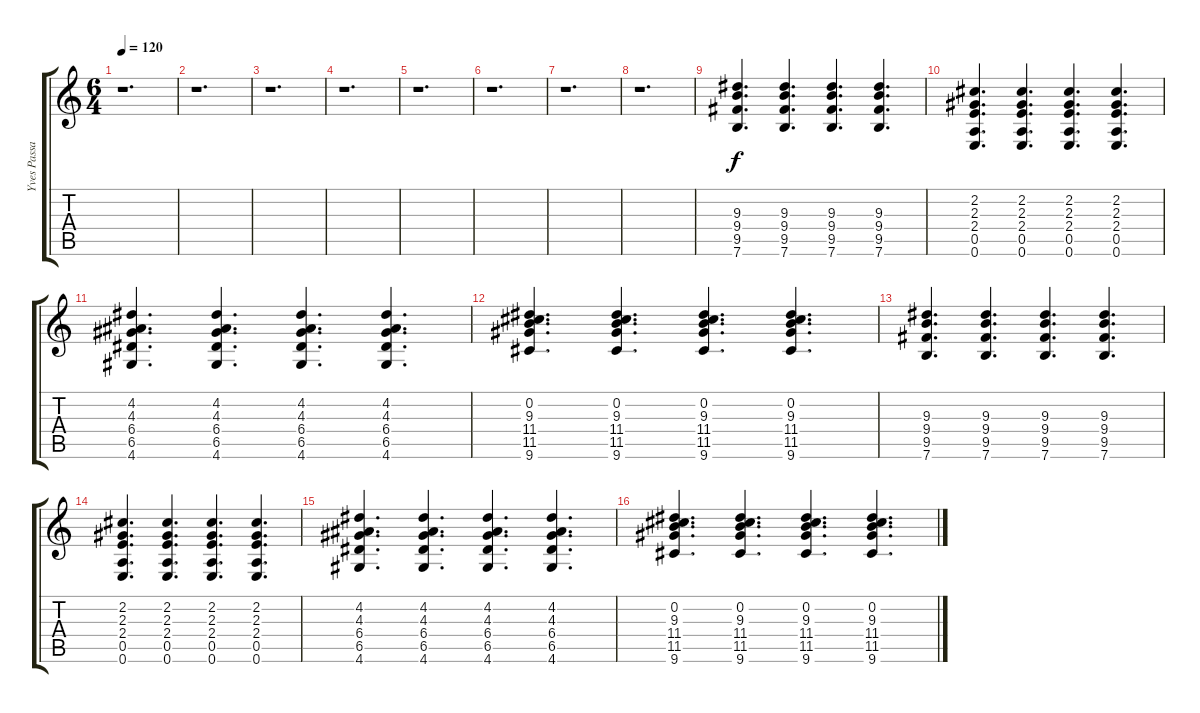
\track ("Yves Passarell" "Yves Passa") {instrument acousticguitarsteel}
\staff {score tabs}
\tuning (E4 B3 Gb3 D3 A2 E2) {hide}
\ts (6 4)
\tempo 120
\clef g2
\ks c
r.1{d dy f} |
r.1{d} |
r.1{d} |
r.1{d} |
r.1{d} |
r.1{d} |
r.1{d} |
r.1{d} |
(9.3 9.4 9.5 7.6).4{d} (9.3 9.4 9.5 7.6).4{d} (9.3 9.4 9.5 7.6).4{d} (9.3 9.4 9.5 7.6).4{d} |
(2.2 2.3 2.4 0.5 0.6).4{d} (2.2 2.3 2.4 0.5 0.6).4{d} (2.2 2.3 2.4 0.5 0.6).4{d} (2.2 2.3 2.4 0.5 0.6).4{d} |
(4.2 4.3 6.4 6.5 4.6).4{d} (4.2 4.3 6.4 6.5 4.6).4{d} (4.2 4.3 6.4 6.5 4.6).4{d} (4.2 4.3 6.4 6.5 4.6).4{d} |
(0.2 9.3 11.4 11.5 9.6).4{d} (0.2 9.3 11.4 11.5 9.6).4{d} (0.2 9.3 11.4 11.5 9.6).4{d} (0.2 9.3 11.4 11.5 9.6).4{d} |
(9.3 9.4 9.5 7.6).4{d} (9.3 9.4 9.5 7.6).4{d} (9.3 9.4 9.5 7.6).4{d} (9.3 9.4 9.5 7.6).4{d} |
(2.2 2.3 2.4 0.5 0.6).4{d} (2.2 2.3 2.4 0.5 0.6).4{d} (2.2 2.3 2.4 0.5 0.6).4{d} (2.2 2.3 2.4 0.5 0.6).4{d} |
(4.2 4.3 6.4 6.5 4.6).4{d} (4.2 4.3 6.4 6.5 4.6).4{d} (4.2 4.3 6.4 6.5 4.6).4{d} (4.2 4.3 6.4 6.5 4.6).4{d} |
(0.2 9.3 11.4 11.5 9.6).4{d} (0.2 9.3 11.4 11.5 9.6).4{d} (0.2 9.3 11.4 11.5 9.6).4{d} (0.2 9.3 11.4 11.5 9.6).4{d}
